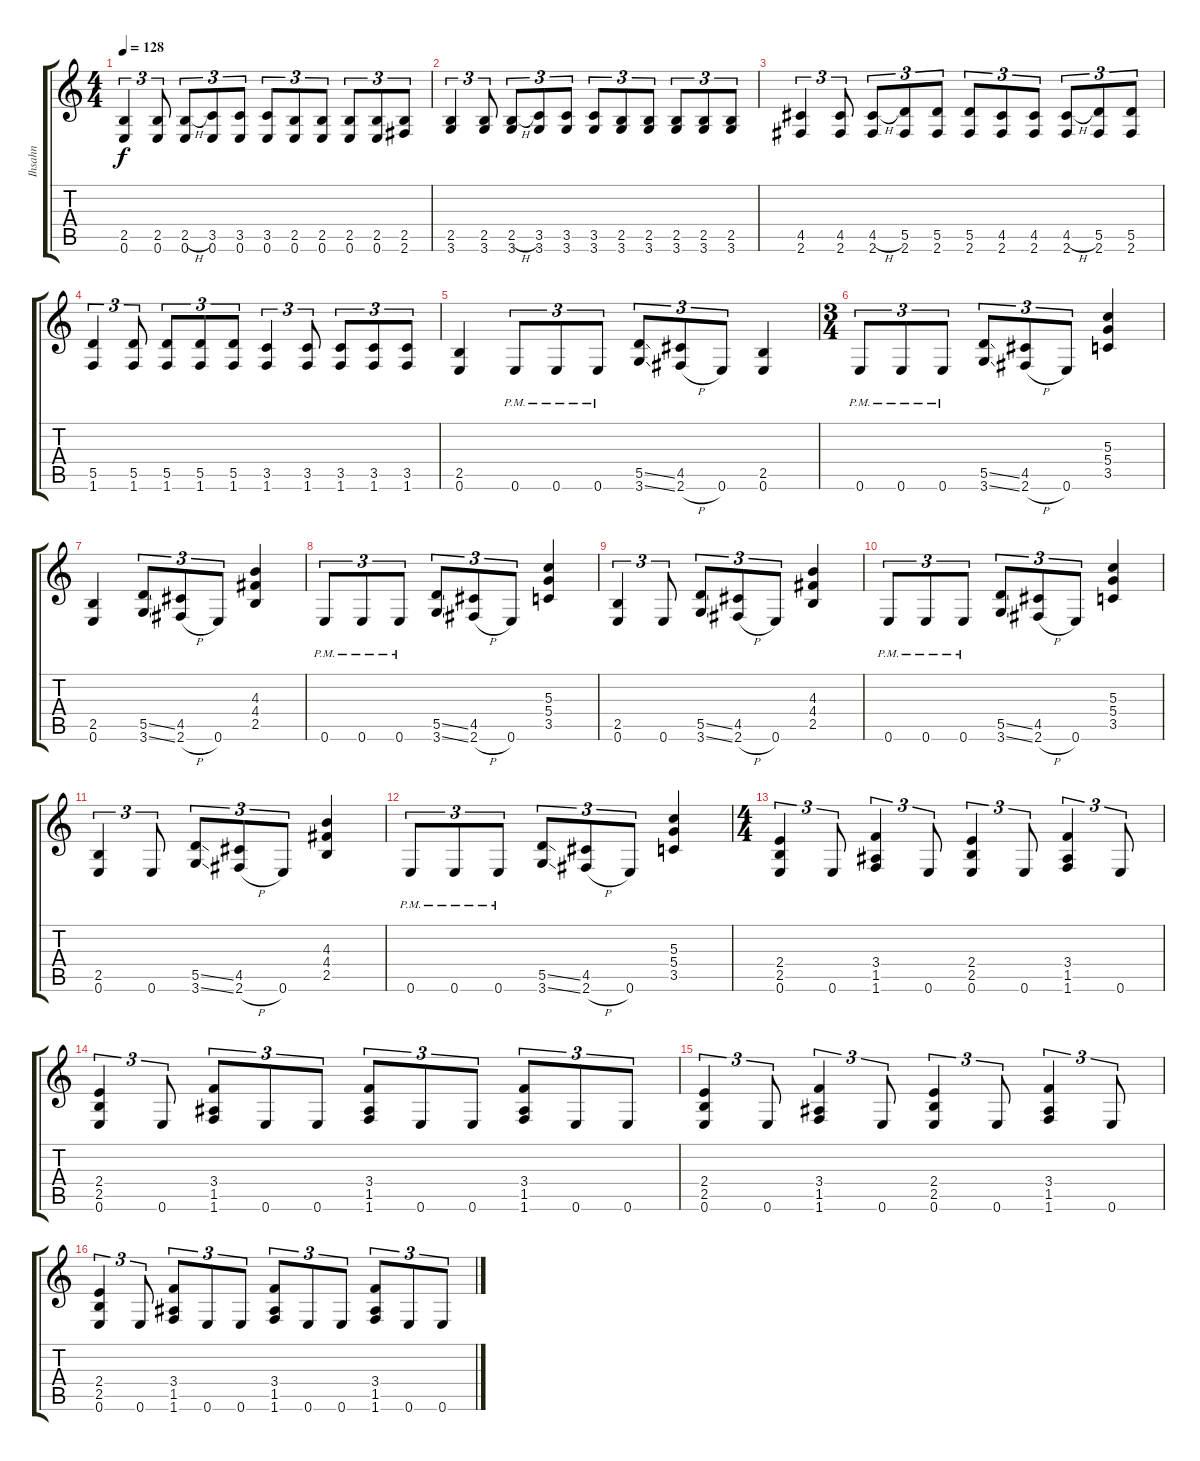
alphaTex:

\track ("Ihsahn" "Ihsahn") {instrument distortionguitar}
\staff {score tabs}
\tuning (E4 B3 G3 D3 A2 E2) {hide}
\ts (4 4)
\tempo 128
\clef g2
\ks c
(2.5 0.6).4{tu (3 2) dy f} (2.5 0.6).8{tu (3 2)} (2.5{h} 0.6).8{tu (3 2)} (3.5 0.6).8{tu (3 2)} (3.5 0.6).8{tu (3 2)} (3.5 0.6).8{tu (3 2)} (2.5 0.6).8{tu (3 2)} (2.5 0.6).8{tu (3 2)} (2.5 0.6).8{tu (3 2)} (2.5 0.6).8{tu (3 2)} (2.5 2.6).8{tu (3 2)} |
(2.5 3.6).4{tu (3 2)} (2.5 3.6).8{tu (3 2)} (2.5{h} 3.6).8{tu (3 2)} (3.5 3.6).8{tu (3 2)} (3.5 3.6).8{tu (3 2)} (3.5 3.6).8{tu (3 2)} (2.5 3.6).8{tu (3 2)} (2.5 3.6).8{tu (3 2)} (2.5 3.6).8{tu (3 2)} (2.5 3.6).8{tu (3 2)} (2.5 3.6).8{tu (3 2)} |
(4.5 2.6).4{tu (3 2)} (4.5 2.6).8{tu (3 2)} (4.5{h} 2.6).8{tu (3 2)} (5.5 2.6).8{tu (3 2)} (5.5 2.6).8{tu (3 2)} (5.5 2.6).8{tu (3 2)} (4.5 2.6).8{tu (3 2)} (4.5 2.6).8{tu (3 2)} (4.5{h} 2.6).8{tu (3 2)} (5.5 2.6).8{tu (3 2)} (5.5 2.6).8{tu (3 2)} |
(5.5 1.6).4{tu (3 2)} (5.5 1.6).8{tu (3 2)} (5.5 1.6).8{tu (3 2)} (5.5 1.6).8{tu (3 2)} (5.5 1.6).8{tu (3 2)} (3.5 1.6).4{tu (3 2)} (3.5 1.6).8{tu (3 2)} (3.5 1.6).8{tu (3 2)} (3.5 1.6).8{tu (3 2)} (3.5 1.6).8{tu (3 2)} |
(2.5 0.6).4 0.6{pm}.8{tu (3 2)} 0.6{pm}.8{tu (3 2)} 0.6{pm}.8{tu (3 2)} (5.5{ss} 3.6{ss}).8{tu (3 2)} (4.5 2.6{h}).8{tu (3 2)} 0.6.8{tu (3 2)} (2.5 0.6).4 |
\ts (3 4)
0.6{pm}.8{tu (3 2)} 0.6{pm}.8{tu (3 2)} 0.6{pm}.8{tu (3 2)} (5.5{ss} 3.6{ss}).8{tu (3 2)} (4.5 2.6{h}).8{tu (3 2)} 0.6.8{tu (3 2)} (5.3 5.4 3.5).4 |
(2.5 0.6).4 (5.5{ss} 3.6{ss}).8{tu (3 2)} (4.5 2.6{h}).8{tu (3 2)} 0.6.8{tu (3 2)} (4.3 4.4 2.5).4 |
0.6{pm}.8{tu (3 2)} 0.6{pm}.8{tu (3 2)} 0.6{pm}.8{tu (3 2)} (5.5{ss} 3.6{ss}).8{tu (3 2)} (4.5 2.6{h}).8{tu (3 2)} 0.6.8{tu (3 2)} (5.3 5.4 3.5).4 |
(2.5 0.6).4{tu (3 2)} 0.6.8{tu (3 2)} (5.5{ss} 3.6{ss}).8{tu (3 2)} (4.5 2.6{h}).8{tu (3 2)} 0.6.8{tu (3 2)} (4.3 4.4 2.5).4 |
0.6{pm}.8{tu (3 2)} 0.6{pm}.8{tu (3 2)} 0.6{pm}.8{tu (3 2)} (5.5{ss} 3.6{ss}).8{tu (3 2)} (4.5 2.6{h}).8{tu (3 2)} 0.6.8{tu (3 2)} (5.3 5.4 3.5).4 |
(2.5 0.6).4{tu (3 2)} 0.6.8{tu (3 2)} (5.5{ss} 3.6{ss}).8{tu (3 2)} (4.5 2.6{h}).8{tu (3 2)} 0.6.8{tu (3 2)} (4.3 4.4 2.5).4 |
0.6{pm}.8{tu (3 2)} 0.6{pm}.8{tu (3 2)} 0.6{pm}.8{tu (3 2)} (5.5{ss} 3.6{ss}).8{tu (3 2)} (4.5 2.6{h}).8{tu (3 2)} 0.6.8{tu (3 2)} (5.3 5.4 3.5).4 |
\ts (4 4)
(2.4 2.5 0.6).4{tu (3 2)} 0.6.8{tu (3 2)} (3.4 1.5 1.6).4{tu (3 2)} 0.6.8{tu (3 2)} (2.4 2.5 0.6).4{tu (3 2)} 0.6.8{tu (3 2)} (3.4 1.5 1.6).4{tu (3 2)} 0.6.8{tu (3 2)} |
(2.4 2.5 0.6).4{tu (3 2)} 0.6.8{tu (3 2)} (3.4 1.5 1.6).8{tu (3 2)} 0.6.8{tu (3 2)} 0.6.8{tu (3 2)} (3.4 1.5 1.6).8{tu (3 2)} 0.6.8{tu (3 2)} 0.6.8{tu (3 2)} (3.4 1.5 1.6).8{tu (3 2)} 0.6.8{tu (3 2)} 0.6.8{tu (3 2)} |
(2.4 2.5 0.6).4{tu (3 2)} 0.6.8{tu (3 2)} (3.4 1.5 1.6).4{tu (3 2)} 0.6.8{tu (3 2)} (2.4 2.5 0.6).4{tu (3 2)} 0.6.8{tu (3 2)} (3.4 1.5 1.6).4{tu (3 2)} 0.6.8{tu (3 2)} |
(2.4 2.5 0.6).4{tu (3 2)} 0.6.8{tu (3 2)} (3.4 1.5 1.6).8{tu (3 2)} 0.6.8{tu (3 2)} 0.6.8{tu (3 2)} (3.4 1.5 1.6).8{tu (3 2)} 0.6.8{tu (3 2)} 0.6.8{tu (3 2)} (3.4 1.5 1.6).8{tu (3 2)} 0.6.8{tu (3 2)} 0.6.8{tu (3 2)}
